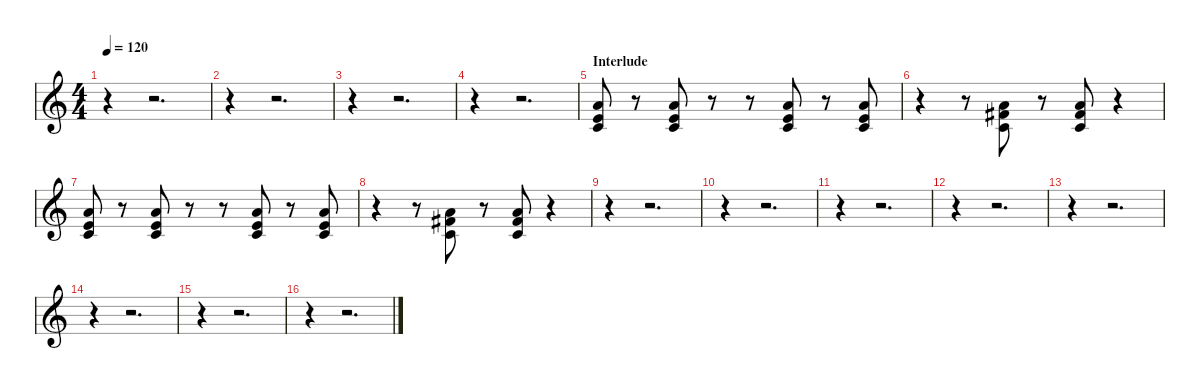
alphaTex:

\defaultSystemsLayout 4
\hideDynamics
\bracketExtendMode nobrackets
\singleTrackTrackNamePolicy hidden
\multiTrackTrackNamePolicy hidden
\firstSystemTrackNameMode fullname
\firstSystemTrackNameOrientation horizontal
\otherSystemsTrackNameOrientation horizontal
\track ("Keyboard 2" "el.pno.") {instrument electricpiano1}
\staff {score}
\tuning (E4 B3 G3 D3 A2 E2)
\ts (4 4)
\tempo 120
\clef g2
\ks c
r.4{dy f beam Down} r.2{d beam Down} |
r.4{beam Down} r.2{d beam Down} |
r.4{beam Down} r.2{d beam Down} |
r.4{beam Down} r.2{d beam Down} |
\section ("" "Interlude")
(5.1 5.2 5.3).8{beam Up} r.8{beam Up} (5.1 5.2 5.3).8{beam Up} r.8{beam Up} r.8{beam Up} (5.1 5.2 5.3).8{beam Up} r.8{beam Up} (5.1 5.2 5.3).8{beam Up} |
r.4{beam Down} r.8{beam Down} (5.1 7.2{acc #} 5.3).8{beam Up} r.8{beam Up} (5.1 7.2{acc #} 5.3).8{beam Up} r.4{beam Up} |
(5.1 5.2 5.3).8{beam Up} r.8{beam Up} (5.1 5.2 5.3).8{beam Up} r.8{beam Up} r.8{beam Up} (5.1 5.2 5.3).8{beam Up} r.8{beam Up} (5.1 5.2 5.3).8{beam Up} |
r.4{beam Down} r.8{beam Down} (5.1 7.2{acc #} 5.3).8{beam Up} r.8{beam Up} (5.1 7.2{acc #} 5.3).8{beam Up} r.4{beam Up} |
r.4{beam Down} r.2{d beam Down} |
r.4{beam Down} r.2{d beam Down} |
r.4{beam Down} r.2{d beam Down} |
r.4{beam Down} r.2{d beam Down} |
r.4{beam Down} r.2{d beam Down} |
r.4{beam Down} r.2{d beam Down} |
r.4{beam Down} r.2{d beam Down} |
r.4{beam Down} r.2{d beam Down}
